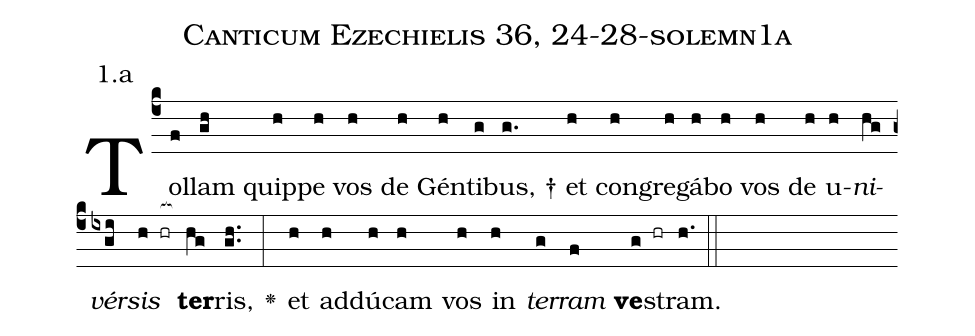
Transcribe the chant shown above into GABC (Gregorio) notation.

name: Canticum Ezechielis 36, 24-28-solemn1a;
annotation: 1.a;
%%
(c4)Tol(f)lam(gh) quip(h)pe(h) vos(h) de(h) Gén(h)ti(g)bus, †(g.) et(h) con(h)gre(h)gá(h)bo(h) vos(h) de(h) u(h)<i>ni</i>(hg)<i>vér</i>(ixgi)<i>sis</i>(h hr[ocb:1{]) <b>ter</b>(hg[ocb:0}])ris,(gh..) <v>\greheightstar</v>(:) et(h) ad(h)dú(h)cam(h) vos(h) in(h) <i>ter</i>(g)<i>ram</i>(f) <b>ve</b>(g hr)stram.(h.) (::)


%E(h) u(h) o(g) u(f) a(g) e.(h.) (::)
